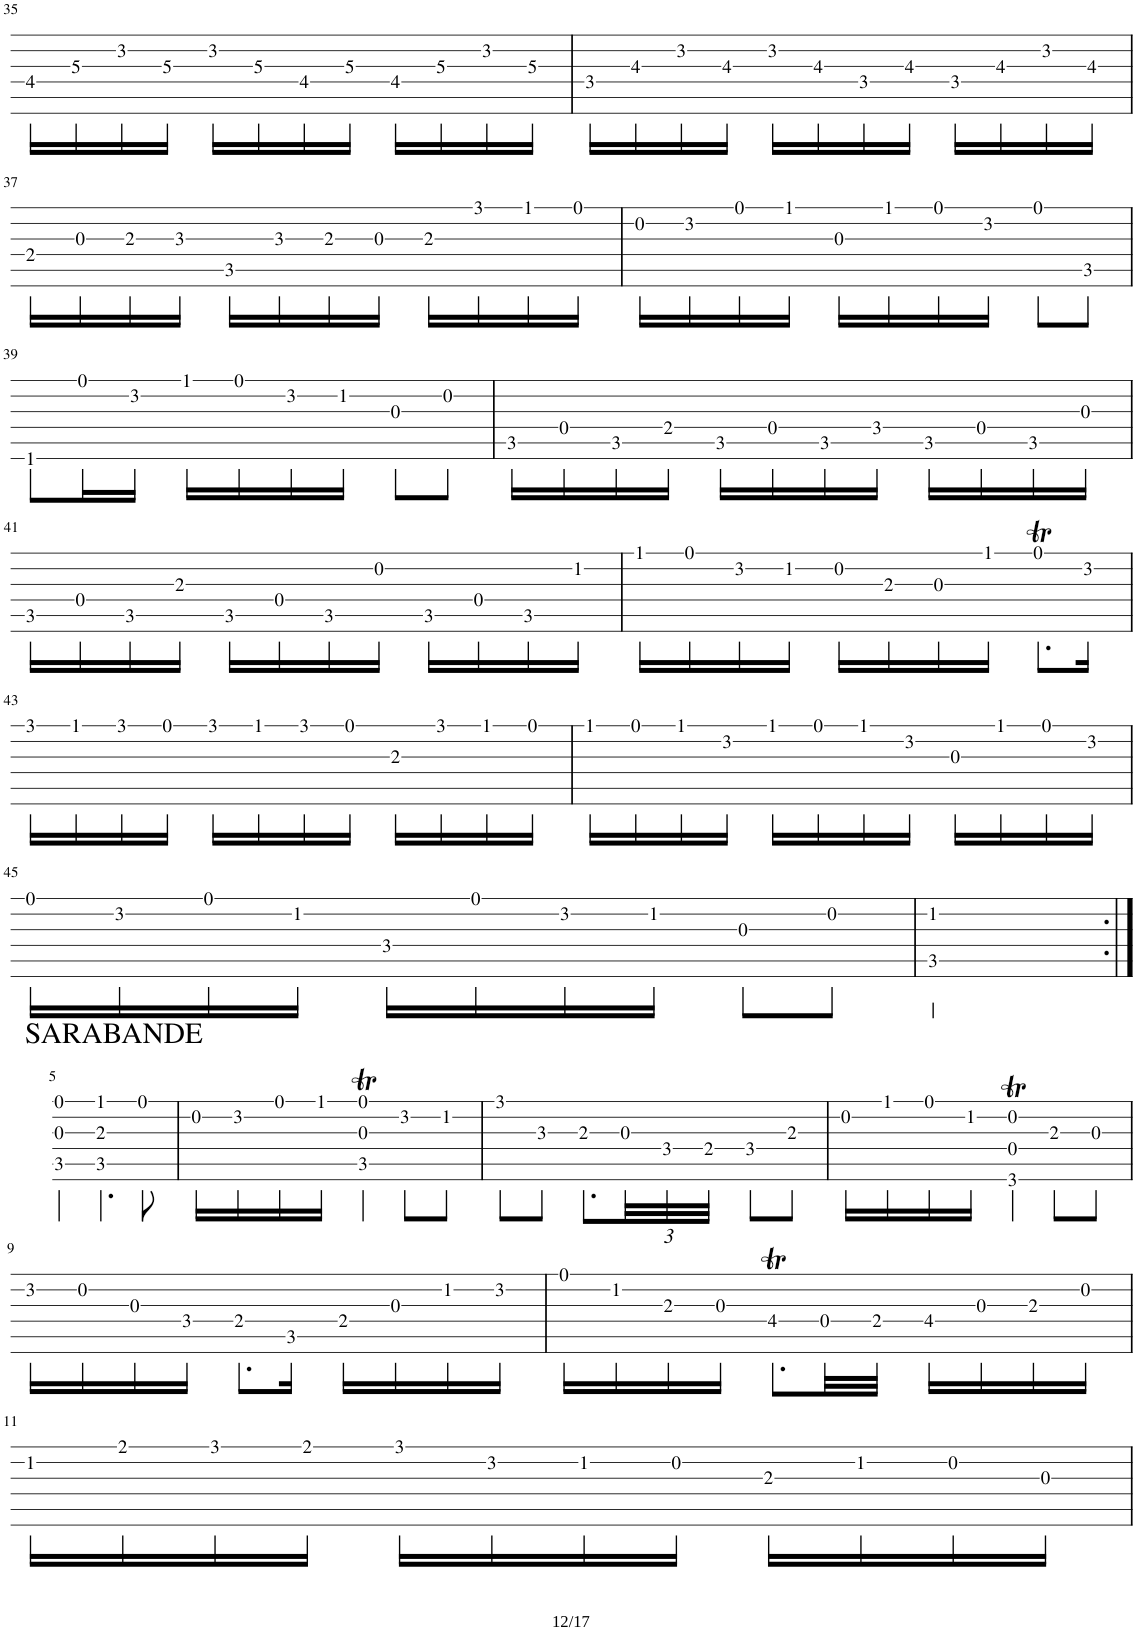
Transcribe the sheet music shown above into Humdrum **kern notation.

**kern
*part1
*staff1
*I"Guitare classique [Tablature]
!!LO:PB:g=z
*
*k[]
*M3/4
=35
16F#X\LL
16c\
16d\
16c\JJ
16d\LL
16c\
16F#\
16c\JJ
16F#\LL
16c\
16d\
16c\JJ
=36
16Fn\LL
16B\
16d\
16B\JJ
16d\LL
16B\
16F\
16B\JJ
16F\LL
16B\
16d\
16B\JJ
!!LO:LB:g=z
=37
16E\LL
16G\
16A\
16B-X\JJ
16C\LL
16B-\
16A\
16G\JJ
16A\LL
16g\
16f\
16e\JJ
=38
16Bn\LL
16d\
16e\
16f\JJ
16G\LL
16f\
16e\
16d\JJ
8e\L
8C\J
!!LO:LB:g=z
=39
8FF\L
16e\L
16d\JJ
16f\LL
16e\
16d\
16c\JJ
8G\L
8B\J
=40
16C\LL
16D\
16C\
16E\JJ
16C\LL
16D\
16C\
16F\JJ
16C\LL
16D\
16C\
16G\JJ
!!LO:LB:g=z
=41
16C\LL
16D\
16C\
16A\JJ
16C\LL
16D\
16C\
16B\JJ
16C\LL
16D\
16C\
16c\JJ
=42
16f\LL
16e\
16d\
16c\JJ
16B\LL
16A\
16G\
16f\JJ
8.et\L
16d\Jk
!!LO:LB:g=z
=43
16g\LL
16f\
16g\
16e\JJ
16g\LL
16f\
16g\
16e\JJ
16A\LL
16g\
16f\
16e\JJ
=44
16f\LL
16e\
16f\
16d\JJ
16f\LL
16e\
16f\
16d\JJ
16G\LL
16f\
16e\
16d\JJ
!!LO:LB:g=z
=45
16e\LL
16d\
16e\
16c\JJ
16F\LL
16e\
16d\
16c\JJ
8G\L
8B\J
=46
2C\ 2c\
8r
!!LO:LB:g=z
=5:|!|:
*M3/4
!LO:TX:a:t=SARABANDE
4C\ 4G\ 4e\
4.C\ 4.A\ 4.f\
8e\
=6
16B\LL
16d\
16e\
16f\JJ
4C\T 4G\T 4e\T
8d\L
8c\J
=7
8g\L
8B-X\J
8.A\L
*Xbrackettup
48G\LL
48F\
48E\JJJ
8F\L
8A\J
=8
16Bn\LL
16f\
16e\
16c\JJ
4GG\T 4D\T 4B\T
8A\L
8G\J
!!LO:LB:g=z
=9
16d\LL
16B\
16G\
16F\JJ
8.E\L
16C\Jk
16E\LL
16G\
16c\
16d\JJ
=10
16e\LL
16c\
16A\
16G\JJ
8.F#Xt\L
32D\LL
32E\JJJ
16F#\LL
16G\
16A\
16B\JJ
!!LO:LB:g=z
=11
16c\LL
16f#X\
16g\
16f#\JJ
16g\LL
16d\
16c\
16B\JJ
16A\LL
16c\
16B\
16G\JJ
=
*-
